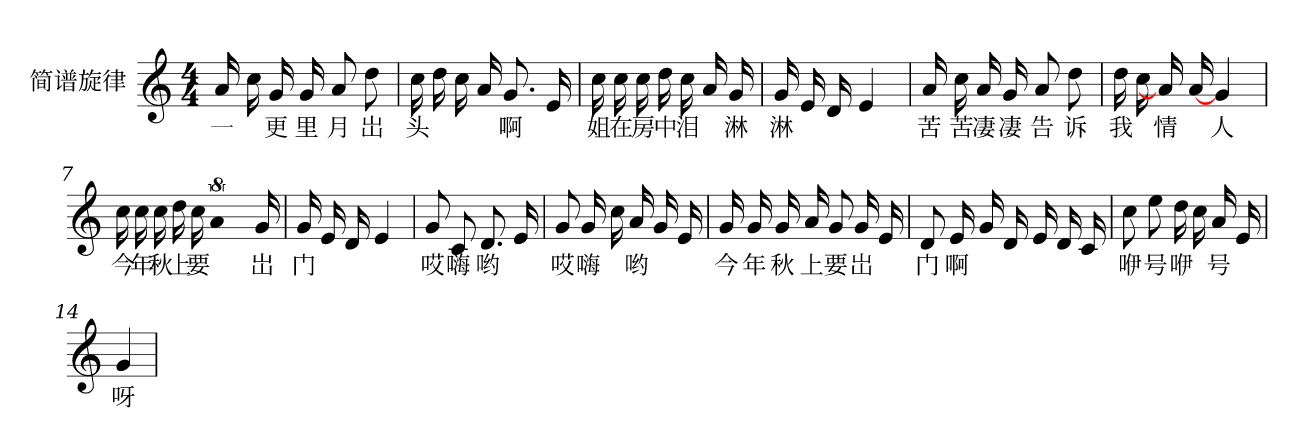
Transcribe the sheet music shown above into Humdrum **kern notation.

**kern	**text
*part1	*part1
*staff1	*staff1
*I"简谱旋律	*
*k[]	*
*M4/4	*
=1	=1
16a	一
16cc	.
16g	更
16g	里
8a	月
8dd	岀
=2	=2
16cc	头
16dd	.
16cc	.
16a	.
8.g	啊
16e	.
=3	=3
16cc	姐
16cc	在
16cc	房
16dd	中
16cc	泪
16a	.
16g	淋
=4	=4
16g	淋
16e	.
16d	.
4e	.
=5	=5
16a	苦
16cc	苦
16a	凄
16g	凄
8a	告
8dd	诉
=6	=6
16dd	我
16cc	.
16a]	情
[16a	.
4g	人
=7	=7
16cc	今
16cc	年
16cc	秋
16dd	上
16cc	要
!LO:N:vis=4	!
16%5a	.
16g	岀
=8	=8
16g	门
16e	.
16d	.
4e	.
=9	=9
8g	哎
8c	嗨
8.d	哟
16e	.
=10	=10
8g	哎
16g	嗨
16cc	.
16a	哟
16g	.
16e	.
=11	=11
16g	今
16g	年
16g	秋
16a	上
8g	要
16g	岀
16e	.
=12	=12
8d	门
16e	啊
16g	.
16d	.
16e	.
16d	.
16c	.
=13	=13
8cc	咿
8ee	号
16dd	咿
16cc	.
16a	号
16e	.
=14	=14
4g	呀
=	=
*-	*-
